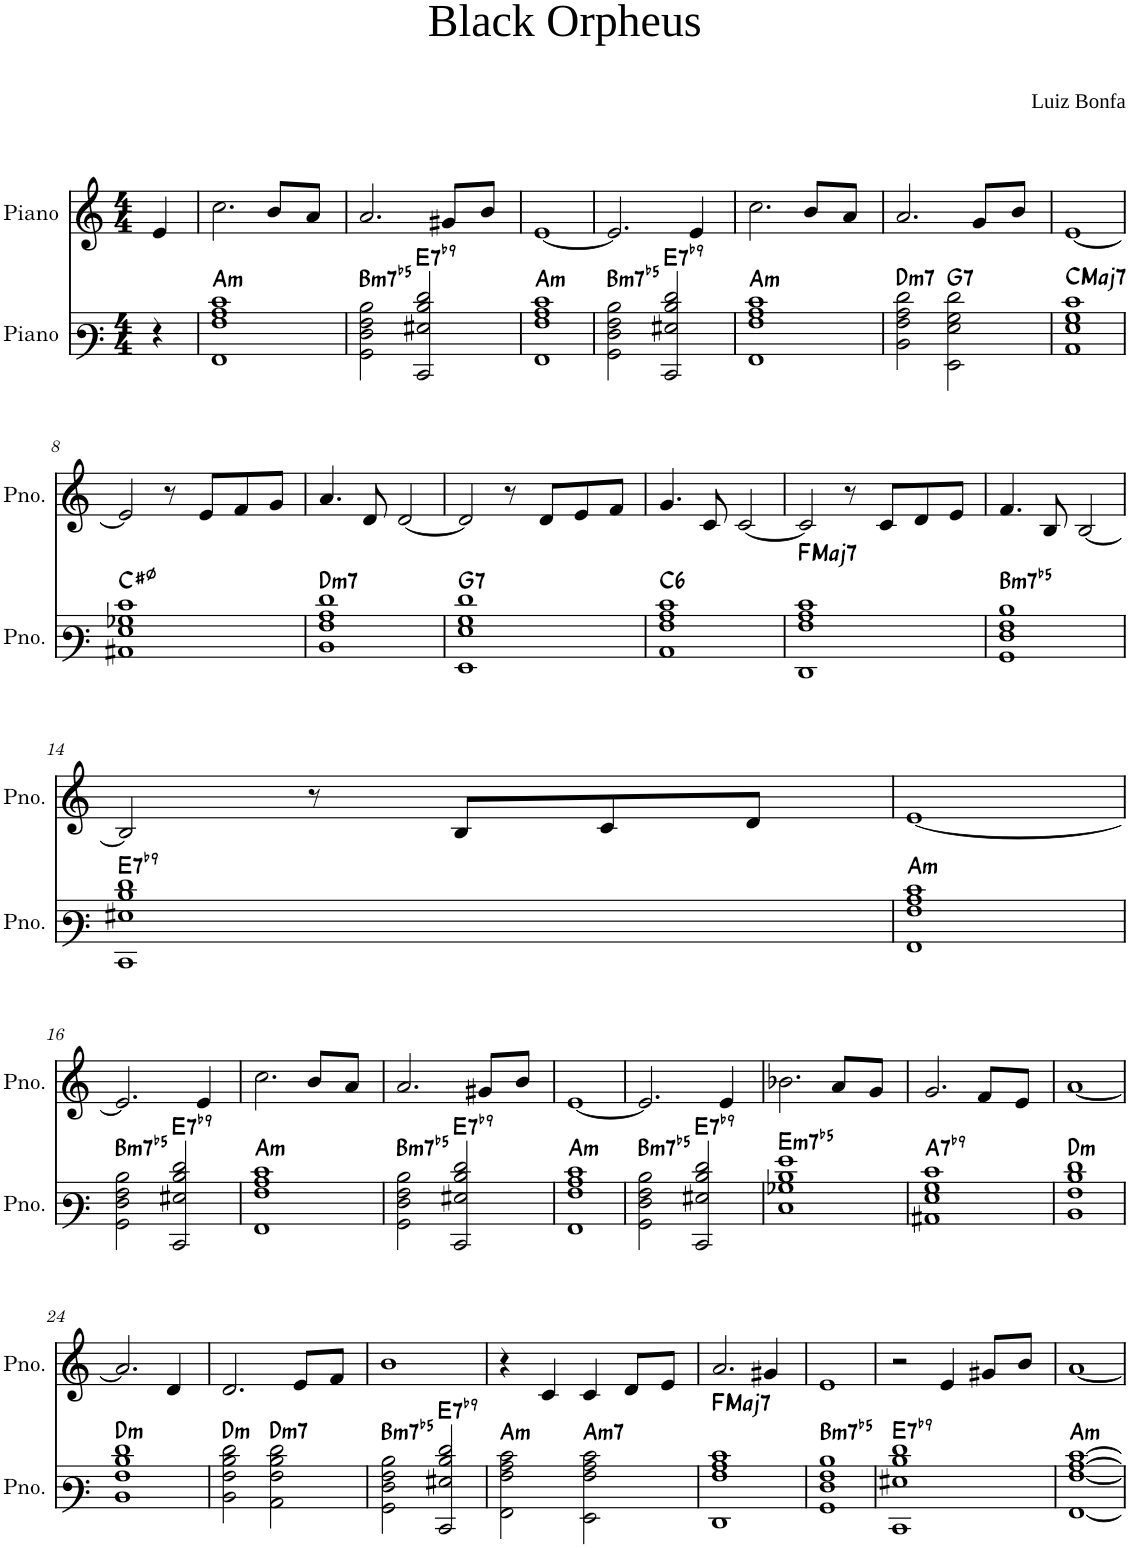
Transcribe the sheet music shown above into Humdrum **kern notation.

**kern	**harte	**kern
*part2	*part2	*part1
*staff2	*	*staff1
*I"Piano	*	*I"Piano
*I'Pno.	*	*I'Pno.
*clefF3	*	*clefG2
*k[]	*	*k[]
*M4/4	*	*M4/4
=	=	=
4r	.	4e/
=1	=1	=1
!	!LO:H:kt=m	!
1AA 1A 1c 1e	A:min	2.cc\
.	.	8b/L
.	.	8a/J
=2	=2	=2
!	!LO:H:kt=m7b5	!
2BB\ 2F\ 2A\ 2d\	B:hdim7	2.a/
!	!LO:H:kt=7	!
2EE/ 2G#X/ 2d/ 2f/	E:7(b9)	.
.	.	8g#X/L
.	.	8b/J
=3	=3	=3
!	!LO:H:kt=m	!
1AA 1A 1c 1e	A:min	[1e
=4	=4	=4
!	!LO:H:kt=m7b5	!
2BB\ 2F\ 2A\ 2d\	B:hdim7	2.e/]
!	!LO:H:kt=7	!
2EE/ 2G#X/ 2d/ 2f/	E:7(b9)	.
.	.	4e/
=5	=5	=5
!	!LO:H:kt=m	!
1AA 1A 1c 1e	A:min	2.cc\
.	.	8b/L
.	.	8a/J
=6	=6	=6
!	!LO:H:kt=m7	!
2D\ 2A\ 2c\ 2f\	D:min7	2.a/
!	!LO:H:kt=7	!
2GG\ 2G\ 2B\ 2f\	G:7	.
.	.	8g/L
.	.	8b/J
=7	=7	=7
!	!LO:H:kt=Maj7	!
1C 1G 1B 1e	C:maj7	[1e
!!LO:LB:g=z
=8	=8	=8
1C#X 1G 1B-X 1e	C#:hdim7	2e/]
.	.	8r
.	.	8e/L
.	.	8f/
.	.	8g/J
=9	=9	=9
!	!LO:H:kt=m7	!
1D 1A 1c 1f	D:min7	4.a/
.	.	8d/
.	.	[2d/
=10	=10	=10
!	!LO:H:kt=7	!
1GG 1G 1B 1f	G:7	2d/]
.	.	8r
.	.	8d/L
.	.	8e/
.	.	8f/J
=11	=11	=11
!	!LO:H:kt=6	!
1C 1A 1c 1e	C:maj6	4.g/
.	.	8c/
.	.	[2c/
=12	=12	=12
!	!LO:H:n=1:kt=N.C.	!
!	!LO:H:n=2:kt=Maj7	!
1FF 1A 1c 1e	N F:maj7	2c/]
.	.	8r
.	.	8c/L
.	.	8d/
.	.	8e/J
=13	=13	=13
!	!LO:H:kt=m7b5	!
1BB 1F 1A 1d	B:hdim7	4.f/
.	.	8B/
.	.	[2B/
!!LO:LB:g=z
=14	=14	=14
!	!LO:H:kt=7	!
1EE 1G#X 1d 1f	E:7(b9)	2B/]
.	.	8r
.	.	8B/L
.	.	8c/
.	.	8d/J
=15	=15	=15
!	!LO:H:kt=m	!
1AA 1A 1c 1e	A:min	[1e
!!LO:LB:g=z
=16	=16	=16
!	!LO:H:kt=m7b5	!
2BB\ 2F\ 2A\ 2d\	B:hdim7	2.e/]
!	!LO:H:kt=7	!
2EE/ 2G#X/ 2d/ 2f/	E:7(b9)	.
.	.	4e/
=17	=17	=17
!	!LO:H:kt=m	!
1AA 1A 1c 1e	A:min	2.cc\
.	.	8b/L
.	.	8a/J
=18	=18	=18
!	!LO:H:kt=m7b5	!
2BB\ 2F\ 2A\ 2d\	B:hdim7	2.a/
!	!LO:H:kt=7	!
2EE/ 2G#X/ 2d/ 2f/	E:7(b9)	.
.	.	8g#X/L
.	.	8b/J
=19	=19	=19
!	!LO:H:kt=m	!
1AA 1A 1c 1e	A:min	[1e
=20	=20	=20
!	!LO:H:kt=m7b5	!
2BB\ 2F\ 2A\ 2d\	B:hdim7	2.e/]
!	!LO:H:kt=7	!
2EE/ 2G#X/ 2d/ 2f/	E:7(b9)	.
.	.	4e/
=21	=21	=21
!	!LO:H:kt=m7b5	!
1E 1B-X 1d 1g	E:hdim7	2.b-X\
.	.	8a/L
.	.	8g/J
=22	=22	=22
!	!LO:H:kt=7	!
1C#X 1G 1B 1e	A:7(b9)	2.g/
.	.	8f/L
.	.	8e/J
=23	=23	=23
!	!LO:H:kt=m	!
1D 1A 1d 1f	D:min	[1a
!!LO:LB:g=z
=24	=24	=24
!	!LO:H:kt=m	!
1D 1A 1d 1f	D:min	2.a/]
.	.	4d/
=25	=25	=25
!	!LO:H:kt=m	!
2D\ 2A\ 2d\ 2f\	D:min	2.d/
!	!LO:H:kt=m7	!
2C\ 2A\ 2d\ 2f\	D:min7	.
.	.	8e/L
.	.	8f/J
=26	=26	=26
!	!LO:H:kt=m7b5	!
2BB\ 2F\ 2A\ 2d\	B:hdim7	1b
!	!LO:H:kt=7	!
2EE/ 2G#X/ 2d/ 2f/	E:7(b9)	.
=27	=27	=27
!	!LO:H:kt=m	!
2AA\ 2A\ 2c\ 2e\	A:min	4r
.	.	4c/
!	!LO:H:kt=m7	!
2GG\ 2A\ 2c\ 2e\	A:min7	4c/
.	.	8d/L
.	.	8e/J
=28	=28	=28
!	!LO:H:n=1:kt=N.C.	!
!	!LO:H:n=2:kt=Maj7	!
1FF 1A 1c 1e	N F:maj7	2.a/
.	.	4g#X/
=29	=29	=29
!	!LO:H:kt=m7b5	!
1BB 1F 1A 1d	B:hdim7	1e
=30	=30	=30
!	!LO:H:kt=7	!
1EE 1G#X 1d 1f	E:7(b9)	2r
.	.	4e/
.	.	8g#X/L
.	.	8b/J
=31	=31	=31
!	!LO:H:kt=m	!
[1AA [1A [1c [1e	A:min	[1a
=	=	=
*-	*-	*-
